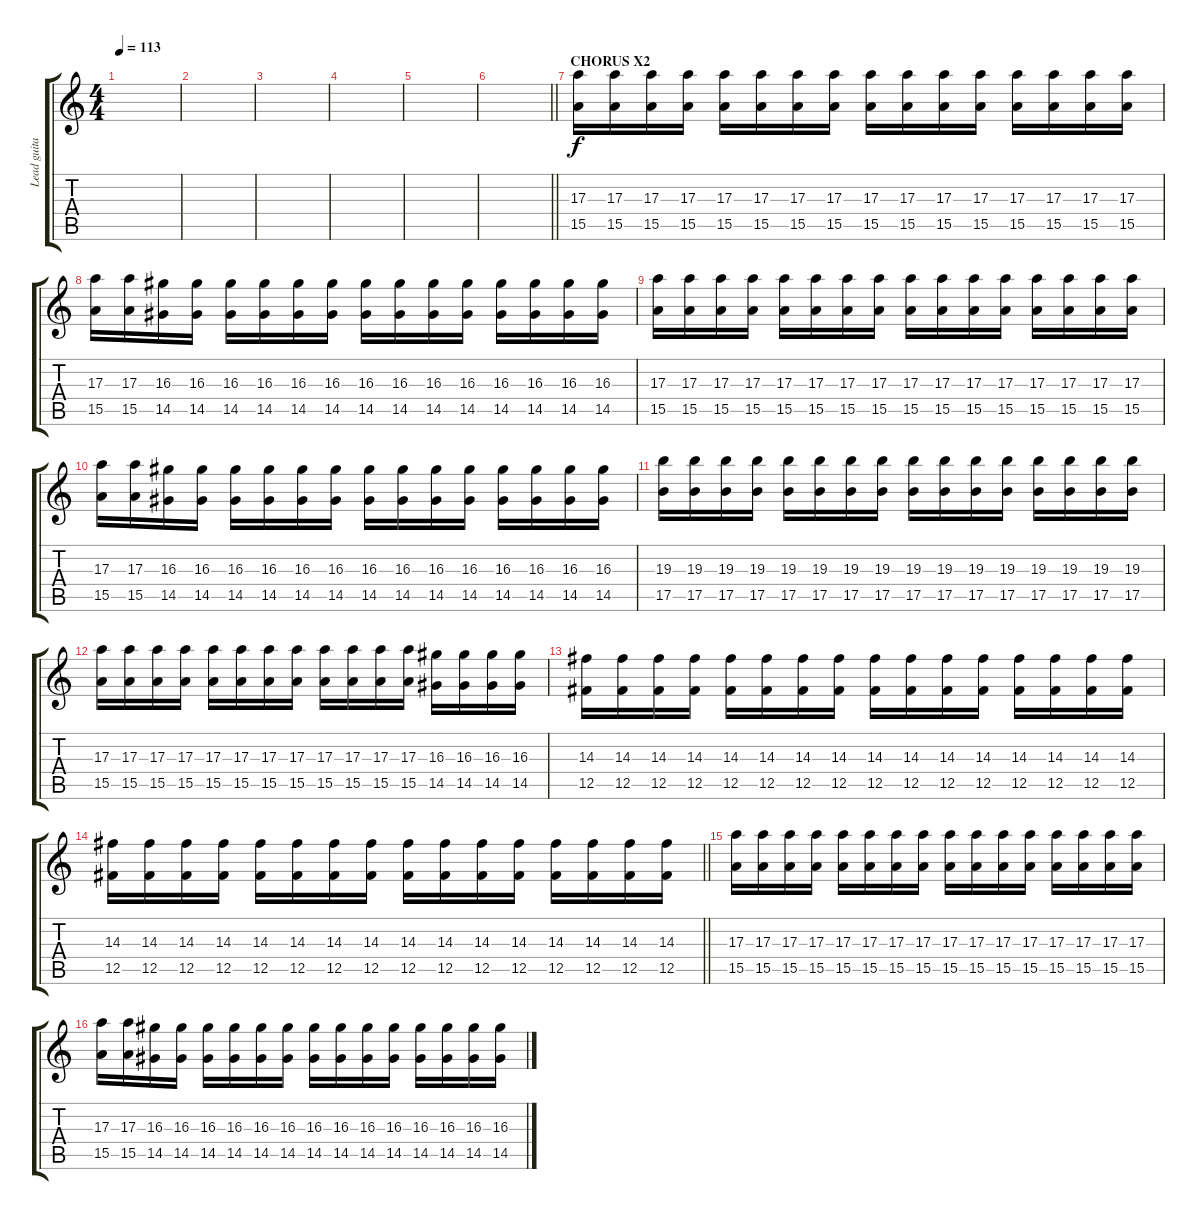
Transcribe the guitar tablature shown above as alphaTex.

\track ("Lead guitar" "Lead guita") {instrument acousticguitarsteel}
\staff {score tabs}
\tuning (Db4 Ab3 E3 B2 Gb2 B1) {hide}
\ts (4 4)
\tempo 113
\clef g2
\ks c
|
|
|
|
|
\barLineRight lightlight
|
\section ("" "CHORUS X2")
(17.3 15.5).16 (17.3 15.5).16 (17.3 15.5).16 (17.3 15.5).16 (17.3 15.5).16 (17.3 15.5).16 (17.3 15.5).16 (17.3 15.5).16 (17.3 15.5).16 (17.3 15.5).16 (17.3 15.5).16 (17.3 15.5).16 (17.3 15.5).16 (17.3 15.5).16 (17.3 15.5).16 (17.3 15.5).16 |
(17.3 15.5).16 (17.3 15.5).16 (16.3 14.5).16 (16.3 14.5).16 (16.3 14.5).16 (16.3 14.5).16 (16.3 14.5).16 (16.3 14.5).16 (16.3 14.5).16 (16.3 14.5).16 (16.3 14.5).16 (16.3 14.5).16 (16.3 14.5).16 (16.3 14.5).16 (16.3 14.5).16 (16.3 14.5).16 |
(17.3 15.5).16 (17.3 15.5).16 (17.3 15.5).16 (17.3 15.5).16 (17.3 15.5).16 (17.3 15.5).16 (17.3 15.5).16 (17.3 15.5).16 (17.3 15.5).16 (17.3 15.5).16 (17.3 15.5).16 (17.3 15.5).16 (17.3 15.5).16 (17.3 15.5).16 (17.3 15.5).16 (17.3 15.5).16 |
(17.3 15.5).16 (17.3 15.5).16 (16.3 14.5).16 (16.3 14.5).16 (16.3 14.5).16 (16.3 14.5).16 (16.3 14.5).16 (16.3 14.5).16 (16.3 14.5).16 (16.3 14.5).16 (16.3 14.5).16 (16.3 14.5).16 (16.3 14.5).16 (16.3 14.5).16 (16.3 14.5).16 (16.3 14.5).16 |
(19.3 17.5).16 (19.3 17.5).16 (19.3 17.5).16 (19.3 17.5).16 (19.3 17.5).16 (19.3 17.5).16 (19.3 17.5).16 (19.3 17.5).16 (19.3 17.5).16 (19.3 17.5).16 (19.3 17.5).16 (19.3 17.5).16 (19.3 17.5).16 (19.3 17.5).16 (19.3 17.5).16 (19.3 17.5).16 |
(17.3 15.5).16 (17.3 15.5).16 (17.3 15.5).16 (17.3 15.5).16 (17.3 15.5).16 (17.3 15.5).16 (17.3 15.5).16 (17.3 15.5).16 (17.3 15.5).16 (17.3 15.5).16 (17.3 15.5).16 (17.3 15.5).16 (16.3 14.5).16 (16.3 14.5).16 (16.3 14.5).16 (16.3 14.5).16 |
(14.3 12.5).16 (14.3 12.5).16 (14.3 12.5).16 (14.3 12.5).16 (14.3 12.5).16 (14.3 12.5).16 (14.3 12.5).16 (14.3 12.5).16 (14.3 12.5).16 (14.3 12.5).16 (14.3 12.5).16 (14.3 12.5).16 (14.3 12.5).16 (14.3 12.5).16 (14.3 12.5).16 (14.3 12.5).16 |
\barLineRight lightlight
(14.3 12.5).16 (14.3 12.5).16 (14.3 12.5).16 (14.3 12.5).16 (14.3 12.5).16 (14.3 12.5).16 (14.3 12.5).16 (14.3 12.5).16 (14.3 12.5).16 (14.3 12.5).16 (14.3 12.5).16 (14.3 12.5).16 (14.3 12.5).16 (14.3 12.5).16 (14.3 12.5).16 (14.3 12.5).16 |
(17.3 15.5).16 (17.3 15.5).16 (17.3 15.5).16 (17.3 15.5).16 (17.3 15.5).16 (17.3 15.5).16 (17.3 15.5).16 (17.3 15.5).16 (17.3 15.5).16 (17.3 15.5).16 (17.3 15.5).16 (17.3 15.5).16 (17.3 15.5).16 (17.3 15.5).16 (17.3 15.5).16 (17.3 15.5).16 |
(17.3 15.5).16 (17.3 15.5).16 (16.3 14.5).16 (16.3 14.5).16 (16.3 14.5).16 (16.3 14.5).16 (16.3 14.5).16 (16.3 14.5).16 (16.3 14.5).16 (16.3 14.5).16 (16.3 14.5).16 (16.3 14.5).16 (16.3 14.5).16 (16.3 14.5).16 (16.3 14.5).16 (16.3 14.5).16
